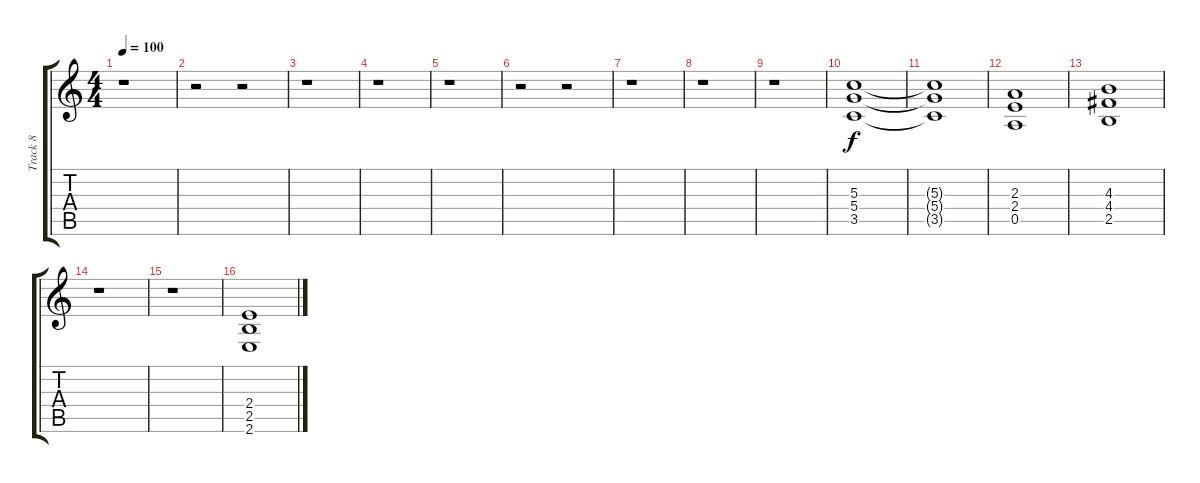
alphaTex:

\track ("Track 8" "Track 8") {instrument distortionguitar}
\staff {score tabs}
\tuning (E4 B3 G3 D3 A2 D2) {hide}
\ts (4 4)
\tempo 100
\clef g2
\ks c
r.1{dy f} |
r.2 r.2 |
r.1 |
r.1 |
r.1 |
r.2 r.2 |
r.1 |
r.1 |
r.1 |
(5.3 5.4 3.5).1 |
(5.3{t} 5.4{t} 3.5{t}).1 |
(2.3 2.4 0.5).1 |
(4.3 4.4 2.5).1 |
r.1 |
r.1 |
(2.4 2.5 2.6).1
